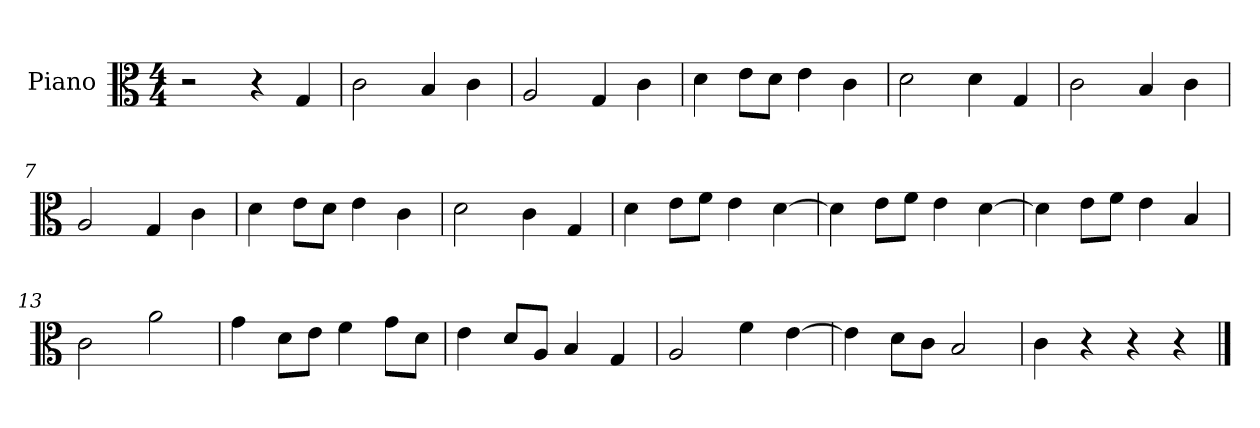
**kern
*part1
*staff1
*I"Piano
*I'Pno.
*clefC3
*k[]
*M4/4
=1
2r
4r
4G/
=2
2c\
4B/
4c\
=3
2A/
4G/
4c\
=4
4d\
8e\L
8d\J
4e\
4c\
=5
2d\
4d\
4G/
=6
2c\
4B/
4c\
=7
2A/
4G/
4c\
=8
4d\
8e\L
8d\J
4e\
4c\
=9
2d\
4c\
4G/
=10
4d\
8e\L
8f\J
4e\
[4d\
=11
4d\]
8e\L
8f\J
4e\
[4d\
!!LO:LB:g=z
=12
4d\]
8e\L
8f\J
4e\
4B/
=13
2c\
2a\
=14
4g\
8d\L
8e\J
4f\
8g\L
8d\J
=15
4e\
8d/L
8A/J
4B/
4G/
=16
2A/
4f\
[4e\
=17
4e\]
8d\L
8c\J
2B/
=18
4c\
4r
4r
4r
==
*-
